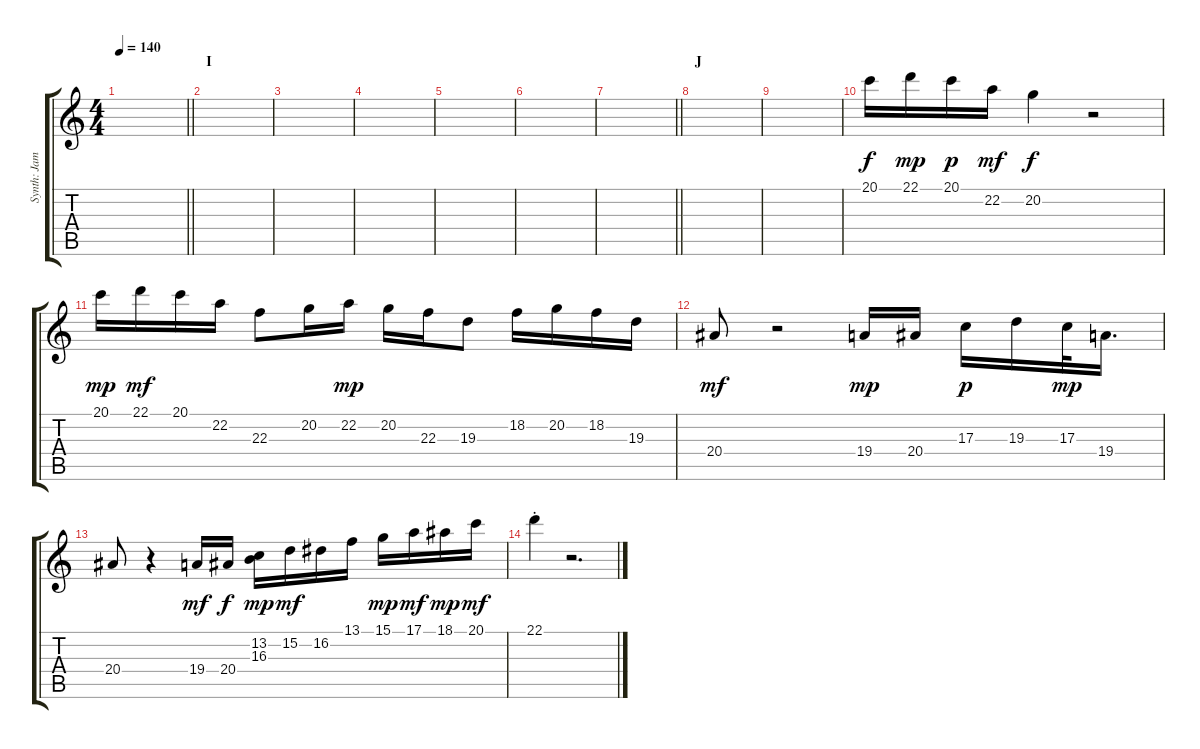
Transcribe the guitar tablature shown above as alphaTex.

\track ("Synth: James Howard" "Synth: Jam") {instrument fx5brightness}
\staff {score tabs}
\tuning (E4 B3 G3 D3 A2 E2) {hide}
\ts (4 4)
\tempo 140
\clef g2
\barLineRight lightlight
\ks c
|
\section ("" "I")
|
|
|
|
|
\barLineRight lightlight
|
\section ("" "J")
|
|
20.1.16 22.1.16{dy mp} 20.1.16{dy p} 22.2.16{dy mf} 20.2.4{dy f} r.2 |
20.1.16{dy mp} 22.1.16{dy mf} 20.1.16 22.2.16 22.3.8 20.2.16 22.2.16{dy mp} 20.2.16 22.3.16 19.3.8 18.2.16 20.2.16 18.2.16 19.3.16 |
20.4.8{dy mf} r.2 19.4.16{dy mp} 20.4.16 17.3.16{dy p} 19.3.16 17.3.32{dy mp} 19.4.16{d} |
20.4.8 r.4 19.4.16{dy mf} 20.4.16{dy f} (13.2 16.3).16{dy mp} 15.2.16{dy mf} 16.2.16 13.1.16 15.1.16{dy mp} 17.1.16{dy mf} 18.1.16{dy mp} 20.1.16{dy mf} |
22.1{st}.4 r.2{d}
